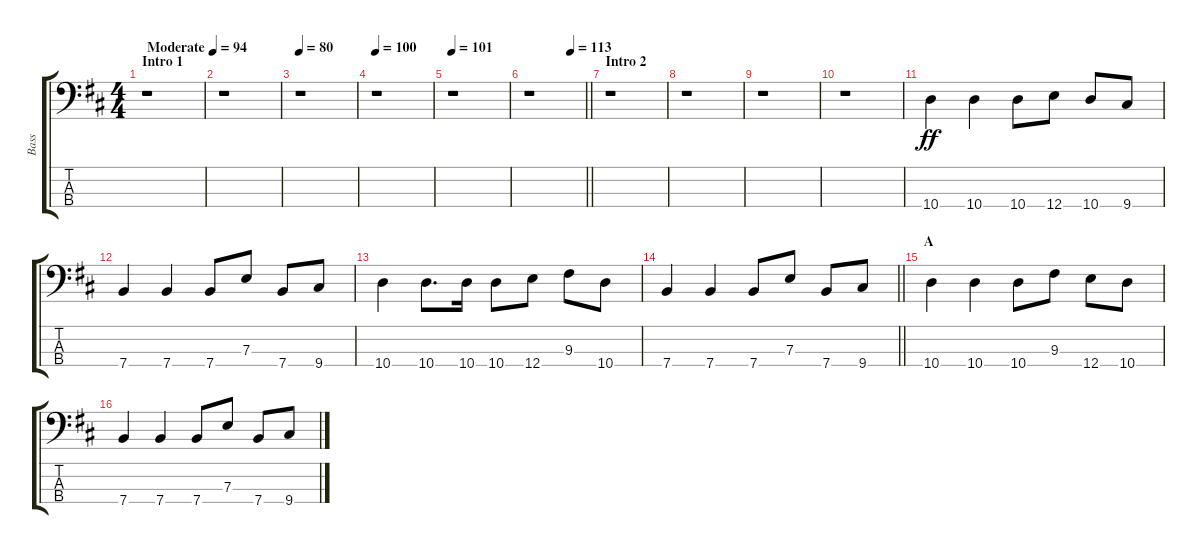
\track ("Bass" "Bass") {instrument electricbassfinger}
\staff {score tabs}
\tuning (G2 D2 A1 E1) {hide}
\ts (4 4)
\section ("" "Intro 1")
\tempo (94 "Moderate")
\clef f4
\ks d
r.1{dy ff instrument electricbassfinger} |
r.1 |
\tempo 80
r.1 |
\tempo 100
r.1 |
\tempo 101
r.1 |
\tempo (113 0.75)
\barLineRight lightlight
r.1 |
\section ("" "Intro 2")
r.1 |
r.1 |
r.1 |
r.1 |
10.4.4 10.4.4 10.4.8 12.4.8 10.4.8 9.4.8 |
7.4.4 7.4.4 7.4.8 7.3.8 7.4.8 9.4.8 |
10.4.4 10.4.8{d} 10.4.16 10.4.8 12.4.8 9.3.8 10.4.8 |
\barLineRight lightlight
7.4.4 7.4.4 7.4.8 7.3.8 7.4.8 9.4.8 |
\section ("" "A")
10.4.4 10.4.4 10.4.8 9.3.8 12.4.8 10.4.8 |
7.4.4 7.4.4 7.4.8 7.3.8 7.4.8 9.4.8
